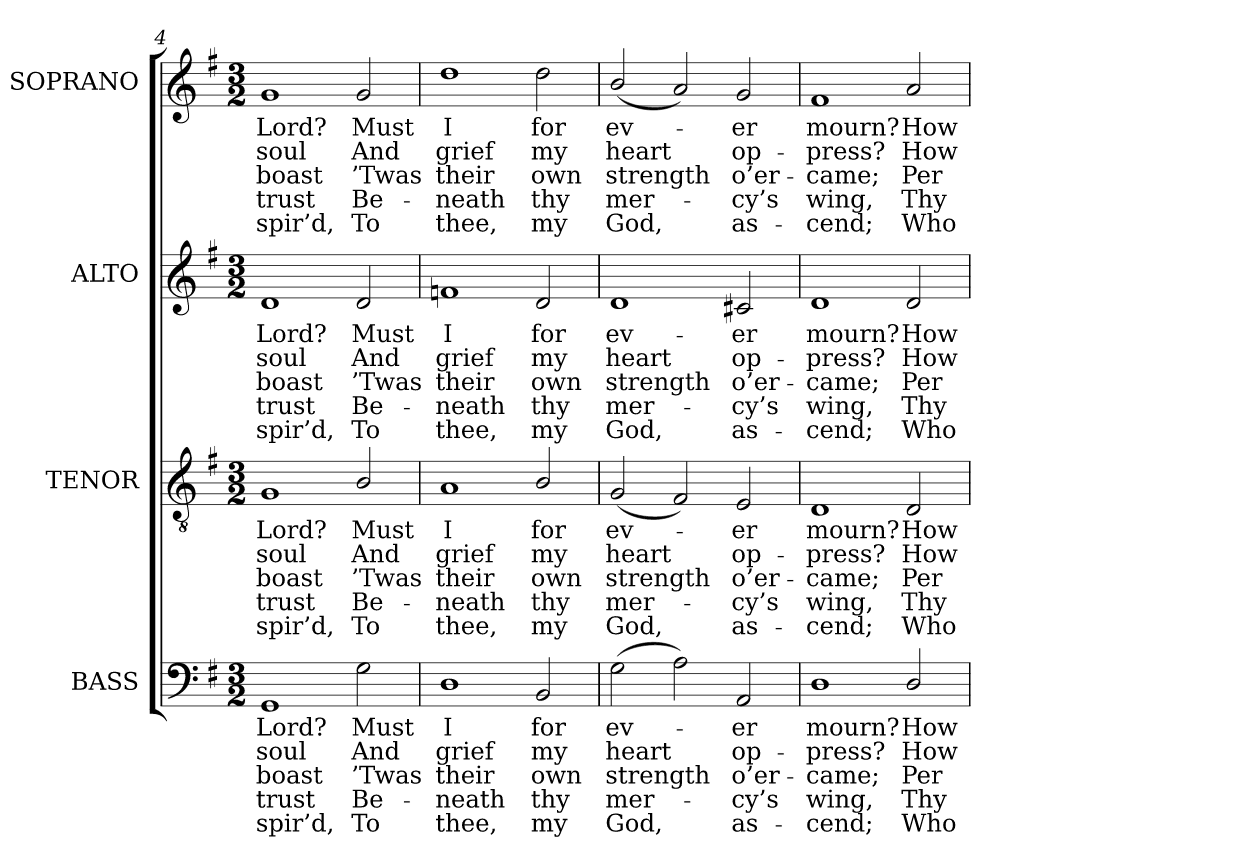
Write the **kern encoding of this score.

**kern	**text	**text	**text	**text	**text	**kern	**text	**text	**text	**text	**text	**kern	**text	**text	**text	**text	**text	**kern	**text	**text	**text	**text	**text
*part4	*part4	*part4	*part4	*part4	*part4	*part3	*part3	*part3	*part3	*part3	*part3	*part2	*part2	*part2	*part2	*part2	*part2	*part1	*part1	*part1	*part1	*part1	*part1
*staff4	*staff4	*staff4	*staff4	*staff4	*staff4	*staff3	*staff3	*staff3	*staff3	*staff3	*staff3	*staff2	*staff2	*staff2	*staff2	*staff2	*staff2	*staff1	*staff1	*staff1	*staff1	*staff1	*staff1
*I"BASS	*	*	*	*	*	*I"TENOR	*	*	*	*	*	*I"ALTO	*	*	*	*	*	*I"SOPRANO	*	*	*	*	*
*I'B.	*	*	*	*	*	*I'T.	*	*	*	*	*	*I'A.	*	*	*	*	*	*I'S.	*	*	*	*	*
*clefF4	*	*	*	*	*	*clefGv2	*	*	*	*	*	*clefG2	*	*	*	*	*	*clefG2	*	*	*	*	*
*	*	*	*	*	*	*ITrd7c12	*	*	*	*	*	*	*	*	*	*	*	*	*	*	*	*	*
*k[f#]	*	*	*	*	*	*k[f#]	*	*	*	*	*	*k[f#]	*	*	*	*	*	*k[f#]	*	*	*	*	*
*G:	*	*	*	*	*	*G:	*	*	*	*	*	*G:	*	*	*	*	*	*G:	*	*	*	*	*
*M3/2	*	*	*	*	*	*M3/2	*	*	*	*	*	*M3/2	*	*	*	*	*	*M3/2	*	*	*	*	*
=4	=4	=4	=4	=4	=4	=4	=4	=4	=4	=4	=4	=4	=4	=4	=4	=4	=4	=4	=4	=4	=4	=4	=4
!	!LO:LY:b:color=#000000	!LO:LY:b:color=#000000	!LO:LY:b:color=#000000	!LO:LY:b:color=#000000	!LO:LY:b:color=#000000	!	!	!	!	!	!	!	!	!	!	!	!	!	!	!	!	!	!
!	!	!	!	!	!	!	!LO:LY:b:color=#000000	!LO:LY:b:color=#000000	!LO:LY:b:color=#000000	!LO:LY:b:color=#000000	!LO:LY:b:color=#000000	!	!	!	!	!	!	!	!	!	!	!	!
!	!	!	!	!	!	!	!	!	!	!	!	!	!LO:LY:b:color=#000000	!LO:LY:b:color=#000000	!LO:LY:b:color=#000000	!LO:LY:b:color=#000000	!LO:LY:b:color=#000000	!	!	!	!	!	!
!	!	!	!	!	!	!	!	!	!	!	!	!	!	!	!	!	!	!	!LO:LY:b:color=#000000	!LO:LY:b:color=#000000	!LO:LY:b:color=#000000	!LO:LY:b:color=#000000	!LO:LY:b:color=#000000
1GGi	Lord?	soul	-boast	trust	spir’d,	1GGi	Lord?	soul	-boast	trust	spir’d,	1di	Lord?	soul	-boast	trust	spir’d,	1gi	Lord?	soul	-boast	trust	spir’d,
!	!LO:LY:b:color=#000000	!LO:LY:b:color=#000000	!LO:LY:b:color=#000000	!LO:LY:b:color=#000000	!LO:LY:b:color=#000000	!	!	!	!	!	!	!	!	!	!	!	!	!	!	!	!	!	!
!	!	!	!	!	!	!	!LO:LY:b:color=#000000	!LO:LY:b:color=#000000	!LO:LY:b:color=#000000	!LO:LY:b:color=#000000	!LO:LY:b:color=#000000	!	!	!	!	!	!	!	!	!	!	!	!
!	!	!	!	!	!	!	!	!	!	!	!	!	!LO:LY:b:color=#000000	!LO:LY:b:color=#000000	!LO:LY:b:color=#000000	!LO:LY:b:color=#000000	!LO:LY:b:color=#000000	!	!	!	!	!	!
!	!	!	!	!	!	!	!	!	!	!	!	!	!	!	!	!	!	!	!LO:LY:b:color=#000000	!LO:LY:b:color=#000000	!LO:LY:b:color=#000000	!LO:LY:b:color=#000000	!LO:LY:b:color=#000000
2Gi\	Must	And	’Twas	Be-	-To	2BBi/	Must	And	’Twas	Be-	-To	2di/	Must	And	’Twas	Be-	-To	2gi/	Must	And	’Twas	Be-	-To
=5	=5	=5	=5	=5	=5	=5	=5	=5	=5	=5	=5	=5	=5	=5	=5	=5	=5	=5	=5	=5	=5	=5	=5
!	!LO:LY:b:color=#000000	!LO:LY:b:color=#000000	!LO:LY:b:color=#000000	!LO:LY:b:color=#000000	!LO:LY:b:color=#000000	!	!	!	!	!	!	!	!	!	!	!	!	!	!	!	!	!	!
!	!	!	!	!	!	!	!LO:LY:b:color=#000000	!LO:LY:b:color=#000000	!LO:LY:b:color=#000000	!LO:LY:b:color=#000000	!LO:LY:b:color=#000000	!	!	!	!	!	!	!	!	!	!	!	!
!	!	!	!	!	!	!	!	!	!	!	!	!	!LO:LY:b:color=#000000	!LO:LY:b:color=#000000	!LO:LY:b:color=#000000	!LO:LY:b:color=#000000	!LO:LY:b:color=#000000	!	!	!	!	!	!
!	!	!	!	!	!	!	!	!	!	!	!	!	!	!	!	!	!	!	!LO:LY:b:color=#000000	!LO:LY:b:color=#000000	!LO:LY:b:color=#000000	!LO:LY:b:color=#000000	!LO:LY:b:color=#000000
1Di	I	grief	their	neath	thee,	1AAi	I	grief	their	neath	thee,	1fni	I	grief	their	neath	thee,	1ddi	I	grief	their	neath	thee,
!	!LO:LY:b:color=#000000	!LO:LY:b:color=#000000	!LO:LY:b:color=#000000	!LO:LY:b:color=#000000	!LO:LY:b:color=#000000	!	!	!	!	!	!	!	!	!	!	!	!	!	!	!	!	!	!
!	!	!	!	!	!	!	!LO:LY:b:color=#000000	!LO:LY:b:color=#000000	!LO:LY:b:color=#000000	!LO:LY:b:color=#000000	!LO:LY:b:color=#000000	!	!	!	!	!	!	!	!	!	!	!	!
!	!	!	!	!	!	!	!	!	!	!	!	!	!LO:LY:b:color=#000000	!LO:LY:b:color=#000000	!LO:LY:b:color=#000000	!LO:LY:b:color=#000000	!LO:LY:b:color=#000000	!	!	!	!	!	!
!	!	!	!	!	!	!	!	!	!	!	!	!	!	!	!	!	!	!	!LO:LY:b:color=#000000	!LO:LY:b:color=#000000	!LO:LY:b:color=#000000	!LO:LY:b:color=#000000	!LO:LY:b:color=#000000
2BBi/	for	my	own	thy	my	2BBi/	for	my	own	thy	my	2di/	for	my	own	thy	my	2ddi\	for	my	own	thy	my
!!LO:LB:g=z
=6	=6	=6	=6	=6	=6	=6	=6	=6	=6	=6	=6	=6	=6	=6	=6	=6	=6	=6	=6	=6	=6	=6	=6
!	!LO:LY:b:color=#000000	!LO:LY:b:color=#000000	!LO:LY:b:color=#000000	!LO:LY:b:color=#000000	!LO:LY:b:color=#000000	!	!	!	!	!	!	!	!	!	!	!	!	!	!	!	!	!	!
!	!	!	!	!	!	!	!LO:LY:b:color=#000000	!LO:LY:b:color=#000000	!LO:LY:b:color=#000000	!LO:LY:b:color=#000000	!LO:LY:b:color=#000000	!	!	!	!	!	!	!	!	!	!	!	!
!	!	!	!	!	!	!	!	!	!	!	!	!	!LO:LY:b:color=#000000	!LO:LY:b:color=#000000	!LO:LY:b:color=#000000	!LO:LY:b:color=#000000	!LO:LY:b:color=#000000	!	!	!	!	!	!
!	!	!	!	!	!	!	!	!	!	!	!	!	!	!	!	!	!	!	!LO:LY:b:color=#000000	!LO:LY:b:color=#000000	!LO:LY:b:color=#000000	!LO:LY:b:color=#000000	!LO:LY:b:color=#000000
(2Gi\	ev-	heart	strength	mer-	-God,	(2GGi/	ev-	heart	strength	mer-	-God,	1di	ev-	heart	strength	mer-	-God,	(2bi/	ev-	heart	strength	mer-	-God,
2Ai\)	.	.	.	.	.	2FF#i/)	.	.	.	.	.	.	.	.	.	.	.	2ai/)	.	.	.	.	.
!	!LO:LY:b:color=#000000	!LO:LY:b:color=#000000	!LO:LY:b:color=#000000	!LO:LY:b:color=#000000	!LO:LY:b:color=#000000	!	!	!	!	!	!	!	!	!	!	!	!	!	!	!	!	!	!
!	!	!	!	!	!	!	!LO:LY:b:color=#000000	!LO:LY:b:color=#000000	!LO:LY:b:color=#000000	!LO:LY:b:color=#000000	!LO:LY:b:color=#000000	!	!	!	!	!	!	!	!	!	!	!	!
!	!	!	!	!	!	!	!	!	!	!	!	!	!LO:LY:b:color=#000000	!LO:LY:b:color=#000000	!LO:LY:b:color=#000000	!LO:LY:b:color=#000000	!LO:LY:b:color=#000000	!	!	!	!	!	!
!	!	!	!	!	!	!	!	!	!	!	!	!	!	!	!	!	!	!	!LO:LY:b:color=#000000	!LO:LY:b:color=#000000	!LO:LY:b:color=#000000	!LO:LY:b:color=#000000	!LO:LY:b:color=#000000
2AAi/	-er	op-	o’er-	-cy’s	as-	2EEi/	-er	op-	o’er-	-cy’s	as-	2c#Xi/	-er	op-	o’er-	-cy’s	as-	2gi/	-er	op-	o’er-	-cy’s	as-
=7	=7	=7	=7	=7	=7	=7	=7	=7	=7	=7	=7	=7	=7	=7	=7	=7	=7	=7	=7	=7	=7	=7	=7
!	!LO:LY:b:color=#000000	!LO:LY:b:color=#000000	!LO:LY:b:color=#000000	!LO:LY:b:color=#000000	!LO:LY:b:color=#000000	!	!	!	!	!	!	!	!	!	!	!	!	!	!	!	!	!	!
!	!	!	!	!	!	!	!LO:LY:b:color=#000000	!LO:LY:b:color=#000000	!LO:LY:b:color=#000000	!LO:LY:b:color=#000000	!LO:LY:b:color=#000000	!	!	!	!	!	!	!	!	!	!	!	!
!	!	!	!	!	!	!	!	!	!	!	!	!	!LO:LY:b:color=#000000	!LO:LY:b:color=#000000	!LO:LY:b:color=#000000	!LO:LY:b:color=#000000	!LO:LY:b:color=#000000	!	!	!	!	!	!
!	!	!	!	!	!	!	!	!	!	!	!	!	!	!	!	!	!	!	!LO:LY:b:color=#000000	!LO:LY:b:color=#000000	!LO:LY:b:color=#000000	!LO:LY:b:color=#000000	!LO:LY:b:color=#000000
1Di	mourn?	-press?	-came;	wing,	cend;	1DDi	mourn?	-press?	-came;	wing,	cend;	1di	mourn?	-press?	-came;	wing,	cend;	1f#i	mourn?	-press?	-came;	wing,	cend;
!	!LO:LY:b:color=#000000	!LO:LY:b:color=#000000	!LO:LY:b:color=#000000	!LO:LY:b:color=#000000	!LO:LY:b:color=#000000	!	!	!	!	!	!	!	!	!	!	!	!	!	!	!	!	!	!
!	!	!	!	!	!	!	!LO:LY:b:color=#000000	!LO:LY:b:color=#000000	!LO:LY:b:color=#000000	!LO:LY:b:color=#000000	!LO:LY:b:color=#000000	!	!	!	!	!	!	!	!	!	!	!	!
!	!	!	!	!	!	!	!	!	!	!	!	!	!LO:LY:b:color=#000000	!LO:LY:b:color=#000000	!LO:LY:b:color=#000000	!LO:LY:b:color=#000000	!LO:LY:b:color=#000000	!	!	!	!	!	!
!	!	!	!	!	!	!	!	!	!	!	!	!	!	!	!	!	!	!	!LO:LY:b:color=#000000	!LO:LY:b:color=#000000	!LO:LY:b:color=#000000	!LO:LY:b:color=#000000	!LO:LY:b:color=#000000
2Di/	How	How	Per-	-Thy	Who	2DDi/	How	How	Per-	-Thy	Who	2di/	How	How	Per-	-Thy	Who	2ai/	How	How	Per-	-Thy	Who
=	=	=	=	=	=	=	=	=	=	=	=	=	=	=	=	=	=	=	=	=	=	=	=
*-	*-	*-	*-	*-	*-	*-	*-	*-	*-	*-	*-	*-	*-	*-	*-	*-	*-	*-	*-	*-	*-	*-	*-
